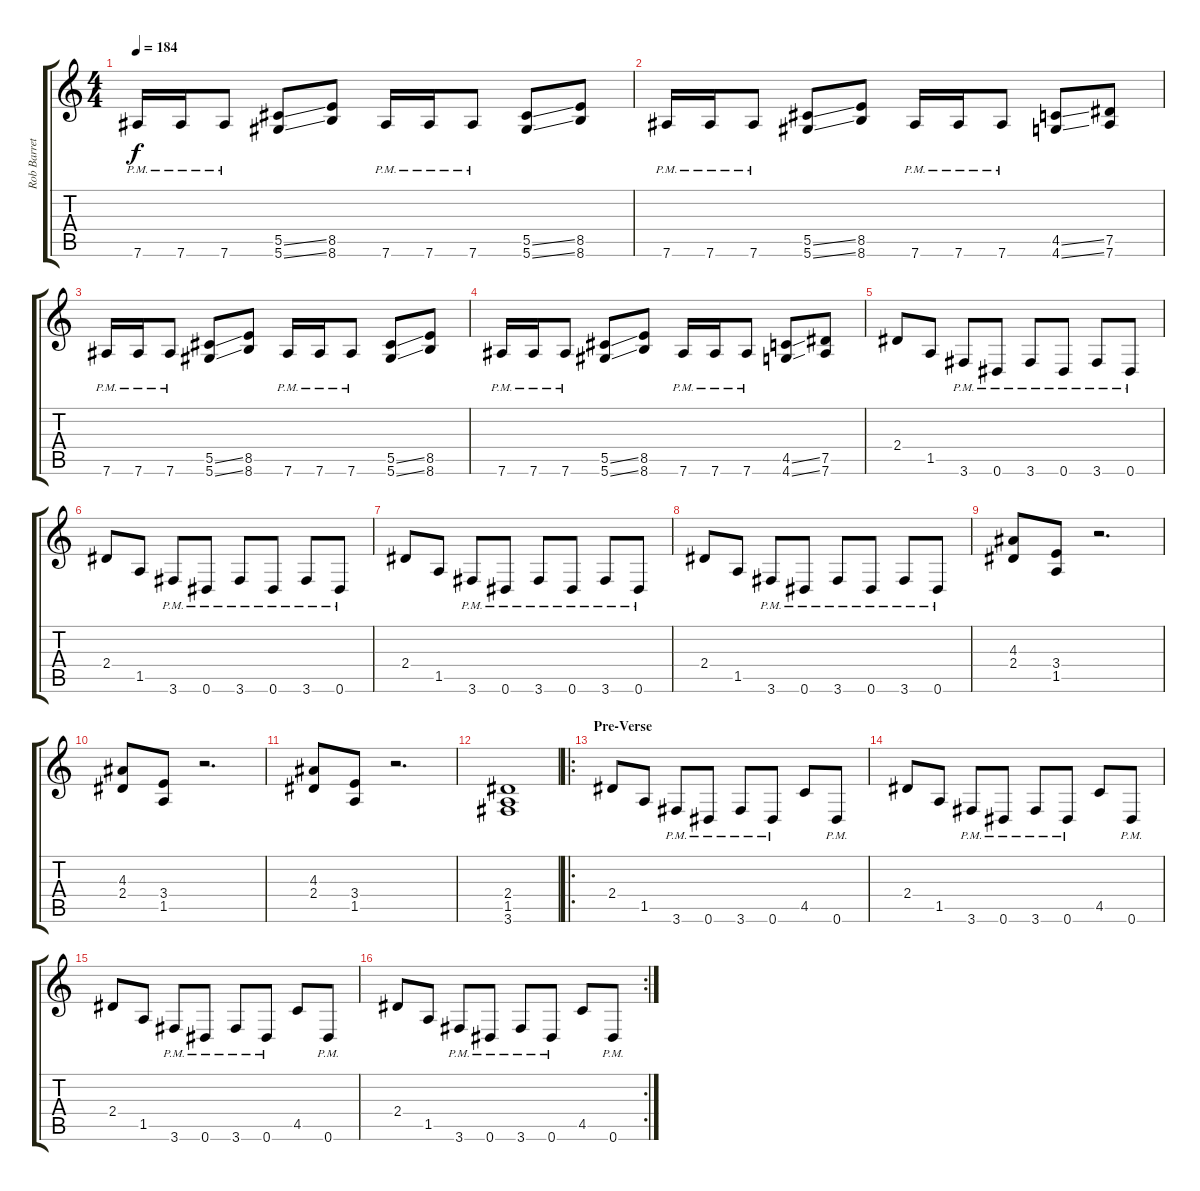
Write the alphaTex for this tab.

\track ("Rob Barrett" "Rob Barret") {instrument distortionguitar}
\staff {score tabs}
\tuning (Eb4 Bb3 Gb3 Db3 Ab2 Eb2) {hide}
\ts (4 4)
\tempo 184
\clef g2
\ks c
7.6{pm}.16{dy f} 7.6{pm}.16 7.6{pm}.8 (5.5{ss} 5.6{ss}).8 (8.5 8.6).8 7.6{pm}.16 7.6{pm}.16 7.6{pm}.8 (5.5{ss} 5.6{ss}).8 (8.5 8.6).8 |
7.6{pm}.16 7.6{pm}.16 7.6{pm}.8 (5.5{ss} 5.6{ss}).8 (8.5 8.6).8 7.6{pm}.16 7.6{pm}.16 7.6{pm}.8 (4.5{ss} 4.6{ss}).8 (7.5 7.6).8 |
7.6{pm}.16 7.6{pm}.16 7.6{pm}.8 (5.5{ss} 5.6{ss}).8 (8.5 8.6).8 7.6{pm}.16 7.6{pm}.16 7.6{pm}.8 (5.5{ss} 5.6{ss}).8 (8.5 8.6).8 |
7.6{pm}.16 7.6{pm}.16 7.6{pm}.8 (5.5{ss} 5.6{ss}).8 (8.5 8.6).8 7.6{pm}.16 7.6{pm}.16 7.6{pm}.8 (4.5{ss} 4.6{ss}).8 (7.5 7.6).8 |
2.4.8 1.5.8 3.6{pm}.8 0.6{pm}.8 3.6{pm}.8 0.6{pm}.8 3.6{pm}.8 0.6{pm}.8 |
2.4.8 1.5.8 3.6{pm}.8 0.6{pm}.8 3.6{pm}.8 0.6{pm}.8 3.6{pm}.8 0.6{pm}.8 |
2.4.8 1.5.8 3.6{pm}.8 0.6{pm}.8 3.6{pm}.8 0.6{pm}.8 3.6{pm}.8 0.6{pm}.8 |
2.4.8 1.5.8 3.6{pm}.8 0.6{pm}.8 3.6{pm}.8 0.6{pm}.8 3.6{pm}.8 0.6{pm}.8 |
(4.3 2.4).8 (3.4 1.5).8 r.2{d} |
(4.3 2.4).8 (3.4 1.5).8 r.2{d} |
(4.3 2.4).8 (3.4 1.5).8 r.2{d} |
(2.4 1.5 3.6).1 |
\ro
\section ("" "Pre-Verse")
2.4.8 1.5.8 3.6{pm}.8 0.6{pm}.8 3.6{pm}.8 0.6{pm}.8 4.5.8 0.6{pm}.8 |
2.4.8 1.5.8 3.6{pm}.8 0.6{pm}.8 3.6{pm}.8 0.6{pm}.8 4.5.8 0.6{pm}.8 |
2.4.8 1.5.8 3.6{pm}.8 0.6{pm}.8 3.6{pm}.8 0.6{pm}.8 4.5.8 0.6{pm}.8 |
\rc 2
2.4.8 1.5.8 3.6{pm}.8 0.6{pm}.8 3.6{pm}.8 0.6{pm}.8 4.5.8 0.6{pm}.8
